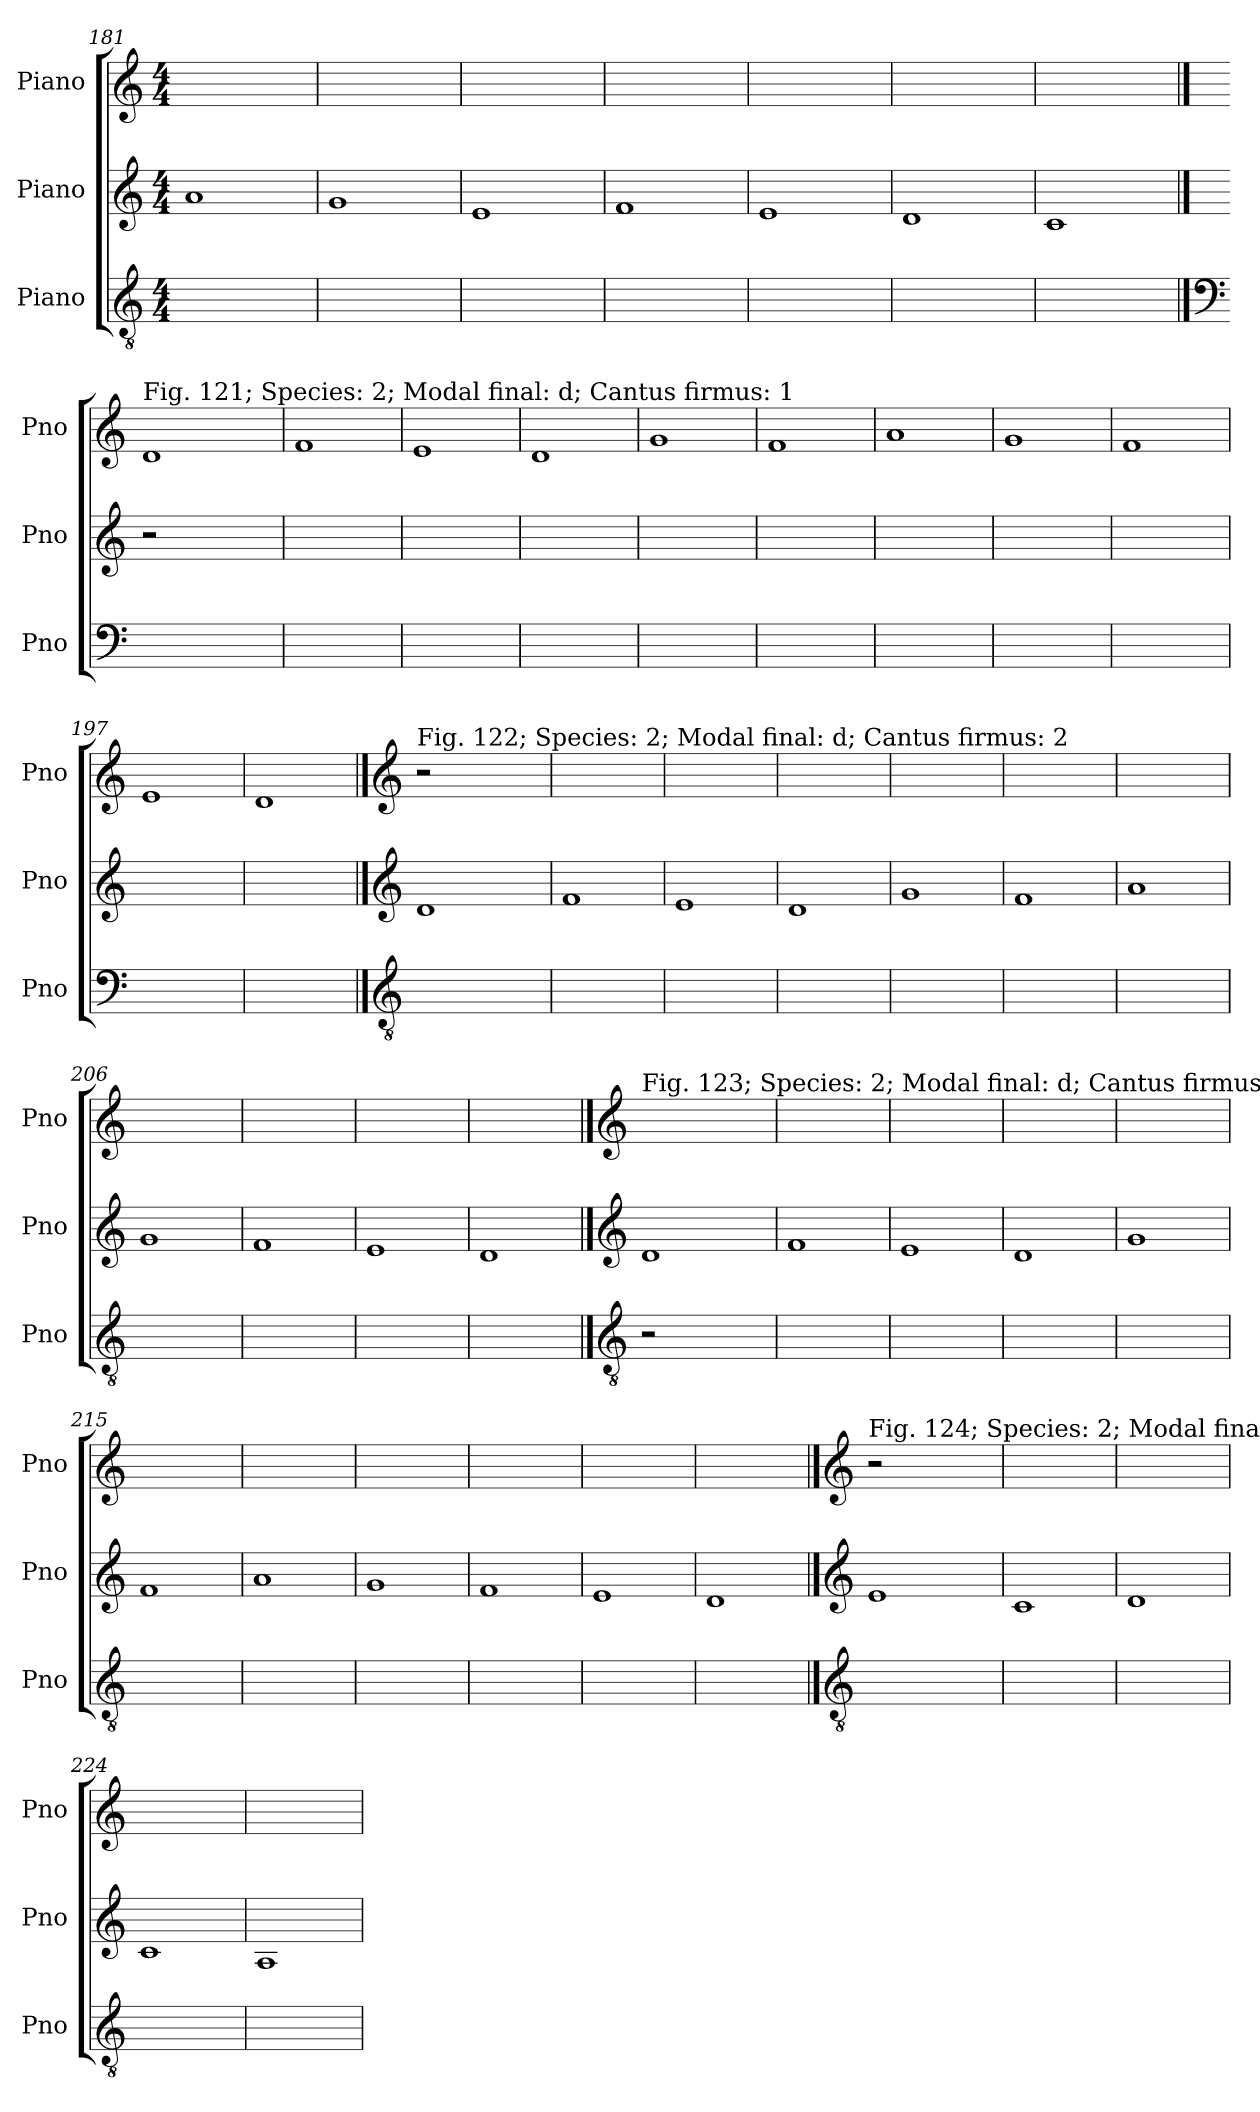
**kern	**kern	**kern
*part3	*part2	*part1
*staff3	*staff2	*staff1
*I"Piano	*I"Piano	*I"Piano
*I'Pno	*I'Pno	*I'Pno
*clefGv2	*clefG2	*clefG2
*k[]	*k[]	*k[]
*M4/4	*M4/4	*M4/4
=181	=181	=181
1ryy	1a	1ryy
=182	=182	=182
1ryy	1g	1ryy
=183	=183	=183
1ryy	1e	1ryy
=184	=184	=184
1ryy	1f	1ryy
=185	=185	=185
1ryy	1e	1ryy
=186	=186	=186
1ryy	1d	1ryy
=187	=187	=187
1ryy	1c	1ryy
!!LO:PB:g=z
==188	==188	==188
*clefF4	*	*
!	!	!LO:TX:a:t=Fig. 121; Species&colon; 2; Modal final&colon; d; Cantus firmus&colon; 1
1ryy	2r	1d
.	2ryy	.
=189	=189	=189
1ryy	1ryy	1f
=190	=190	=190
1ryy	1ryy	1e
=191	=191	=191
1ryy	1ryy	1d
=192	=192	=192
1ryy	1ryy	1g
=193	=193	=193
1ryy	1ryy	1f
=194	=194	=194
1ryy	1ryy	1a
=195	=195	=195
1ryy	1ryy	1g
=196	=196	=196
1ryy	1ryy	1f
=197	=197	=197
1ryy	1ryy	1e
=198	=198	=198
1ryy	1ryy	1d
!!LO:LB:g=z
==199	==199	==199
*clefGv2	*clefG2	*clefG2
!	!	!LO:TX:a:t=Fig. 122; Species&colon; 2; Modal final&colon; d; Cantus firmus&colon; 2
1ryy	1d	2r
.	.	2ryy
=200	=200	=200
1ryy	1f	1ryy
=201	=201	=201
1ryy	1e	1ryy
=202	=202	=202
1ryy	1d	1ryy
=203	=203	=203
1ryy	1g	1ryy
=204	=204	=204
1ryy	1f	1ryy
=205	=205	=205
1ryy	1a	1ryy
=206	=206	=206
1ryy	1g	1ryy
=207	=207	=207
1ryy	1f	1ryy
=208	=208	=208
1ryy	1e	1ryy
=209	=209	=209
1ryy	1d	1ryy
!!LO:LB:g=z
==210	==210	==210
*clefGv2	*clefG2	*clefG2
!	!	!LO:TX:a:t=Fig. 123; Species&colon; 2; Modal final&colon; d; Cantus firmus&colon; 2
2r	1d	1ryy
2ryy	.	.
=211	=211	=211
1ryy	1f	1ryy
=212	=212	=212
1ryy	1e	1ryy
=213	=213	=213
1ryy	1d	1ryy
=214	=214	=214
1ryy	1g	1ryy
=215	=215	=215
1ryy	1f	1ryy
=216	=216	=216
1ryy	1a	1ryy
=217	=217	=217
1ryy	1g	1ryy
=218	=218	=218
1ryy	1f	1ryy
=219	=219	=219
1ryy	1e	1ryy
=220	=220	=220
1ryy	1d	1ryy
!!LO:PB:g=z
==221	==221	==221
*clefGv2	*clefG2	*clefG2
!	!	!LO:TX:a:t=Fig. 124; Species&colon; 2; Modal final&colon; e; Cantus firmus&colon; 2
1ryy	1e	2r
.	.	2ryy
=222	=222	=222
1ryy	1c	1ryy
=223	=223	=223
1ryy	1d	1ryy
=224	=224	=224
1ryy	1c	1ryy
=225	=225	=225
1ryy	1A	1ryy
=	=	=
*-	*-	*-
